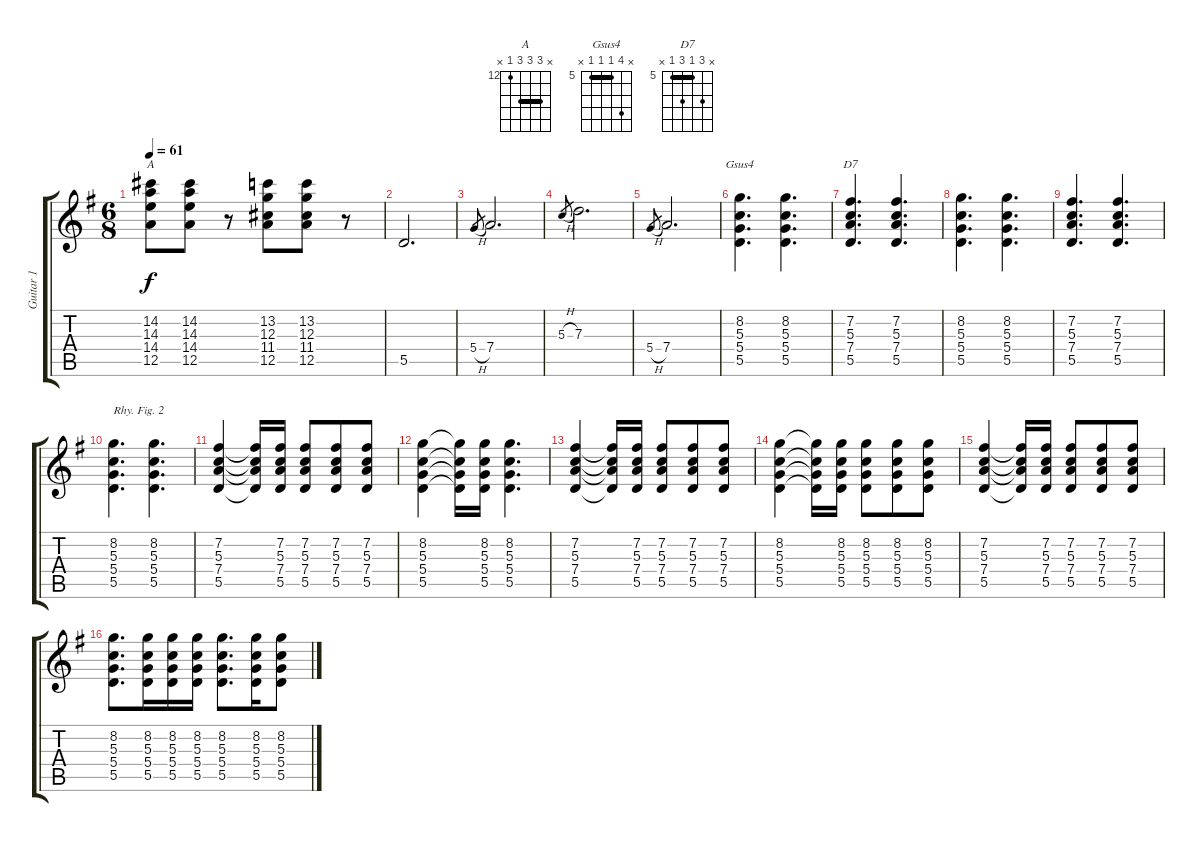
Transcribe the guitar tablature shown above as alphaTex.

\track ("Guitar 1" "Guitar 1") {instrument electricguitarclean}
\staff {score tabs}
\tuning (E4 B3 G3 D3 A2 E2) {hide}
\chord ("A" x 14 14 14 12 x) {firstfret 12 barre 14}
\chord ("Gsus4" x 8 5 5 5 x) {firstfret 5 barre 5}
\chord ("D7" x 7 5 7 5 x) {firstfret 5 barre 5}
\ts (6 8)
\tempo 61
\clef g2
\ks g
(14.2 14.3 14.4 12.5).8{ch "A" dy f} (14.2 14.3 14.4 12.5).8 r.8 (13.2 12.3 11.4 12.5).8 (13.2 12.3 11.4 12.5).8 r.8 |
5.5.2{d} |
5.4{h}.8{gr} 7.4.2{d} |
5.3{h}.8{gr} 7.3.2{d} |
5.4{h}.8{gr} 7.4.2{d} |
(8.2 5.3 5.4 5.5).4{d ch "Gsus4"} (8.2 5.3 5.4 5.5).4{d} |
(7.2 5.3 7.4 5.5).4{d ch "D7"} (7.2 5.3 7.4 5.5).4{d} |
(8.2 5.3 5.4 5.5).4{d} (8.2 5.3 5.4 5.5).4{d} |
(7.2 5.3 7.4 5.5).4{d} (7.2 5.3 7.4 5.5).4{d} |
(8.2 5.3 5.4 5.5).4{d txt "Rhy. Fig. 2"} (8.2 5.3 5.4 5.5).4{d} |
(7.2 5.3 7.4 5.5).4 (7.2{t} 5.3{t} 7.4{t} 5.5{t}).16 (7.2 5.3 7.4 5.5).16 (7.2 5.3 7.4 5.5).8 (7.2 5.3 7.4 5.5).8 (7.2 5.3 7.4 5.5).8 |
(8.2 5.3 5.4 5.5).4 (8.2{t} 5.3{t} 5.4{t} 5.5{t}).16 (8.2 5.3 5.4 5.5).16 (8.2 5.3 5.4 5.5).4{d} |
(7.2 5.3 7.4 5.5).4 (7.2{t} 5.3{t} 7.4{t} 5.5{t}).16 (7.2 5.3 7.4 5.5).16 (7.2 5.3 7.4 5.5).8 (7.2 5.3 7.4 5.5).8 (7.2 5.3 7.4 5.5).8 |
(8.2 5.3 5.4 5.5).4 (8.2{t} 5.3{t} 5.4{t} 5.5{t}).16 (8.2 5.3 5.4 5.5).16 (8.2 5.3 5.4 5.5).8 (8.2 5.3 5.4 5.5).8 (8.2 5.3 5.4 5.5).8 |
(7.2 5.3 7.4 5.5).4 (7.2{t} 5.3{t} 7.4{t} 5.5{t}).16 (7.2 5.3 7.4 5.5).16 (7.2 5.3 7.4 5.5).8 (7.2 5.3 7.4 5.5).8 (7.2 5.3 7.4 5.5).8 |
(8.2 5.3 5.4 5.5).8{d} (8.2 5.3 5.4 5.5).16 (8.2 5.3 5.4 5.5).16 (8.2 5.3 5.4 5.5).16 (8.2 5.3 5.4 5.5).8{d} (8.2 5.3 5.4 5.5).16 (8.2 5.3 5.4 5.5).8
